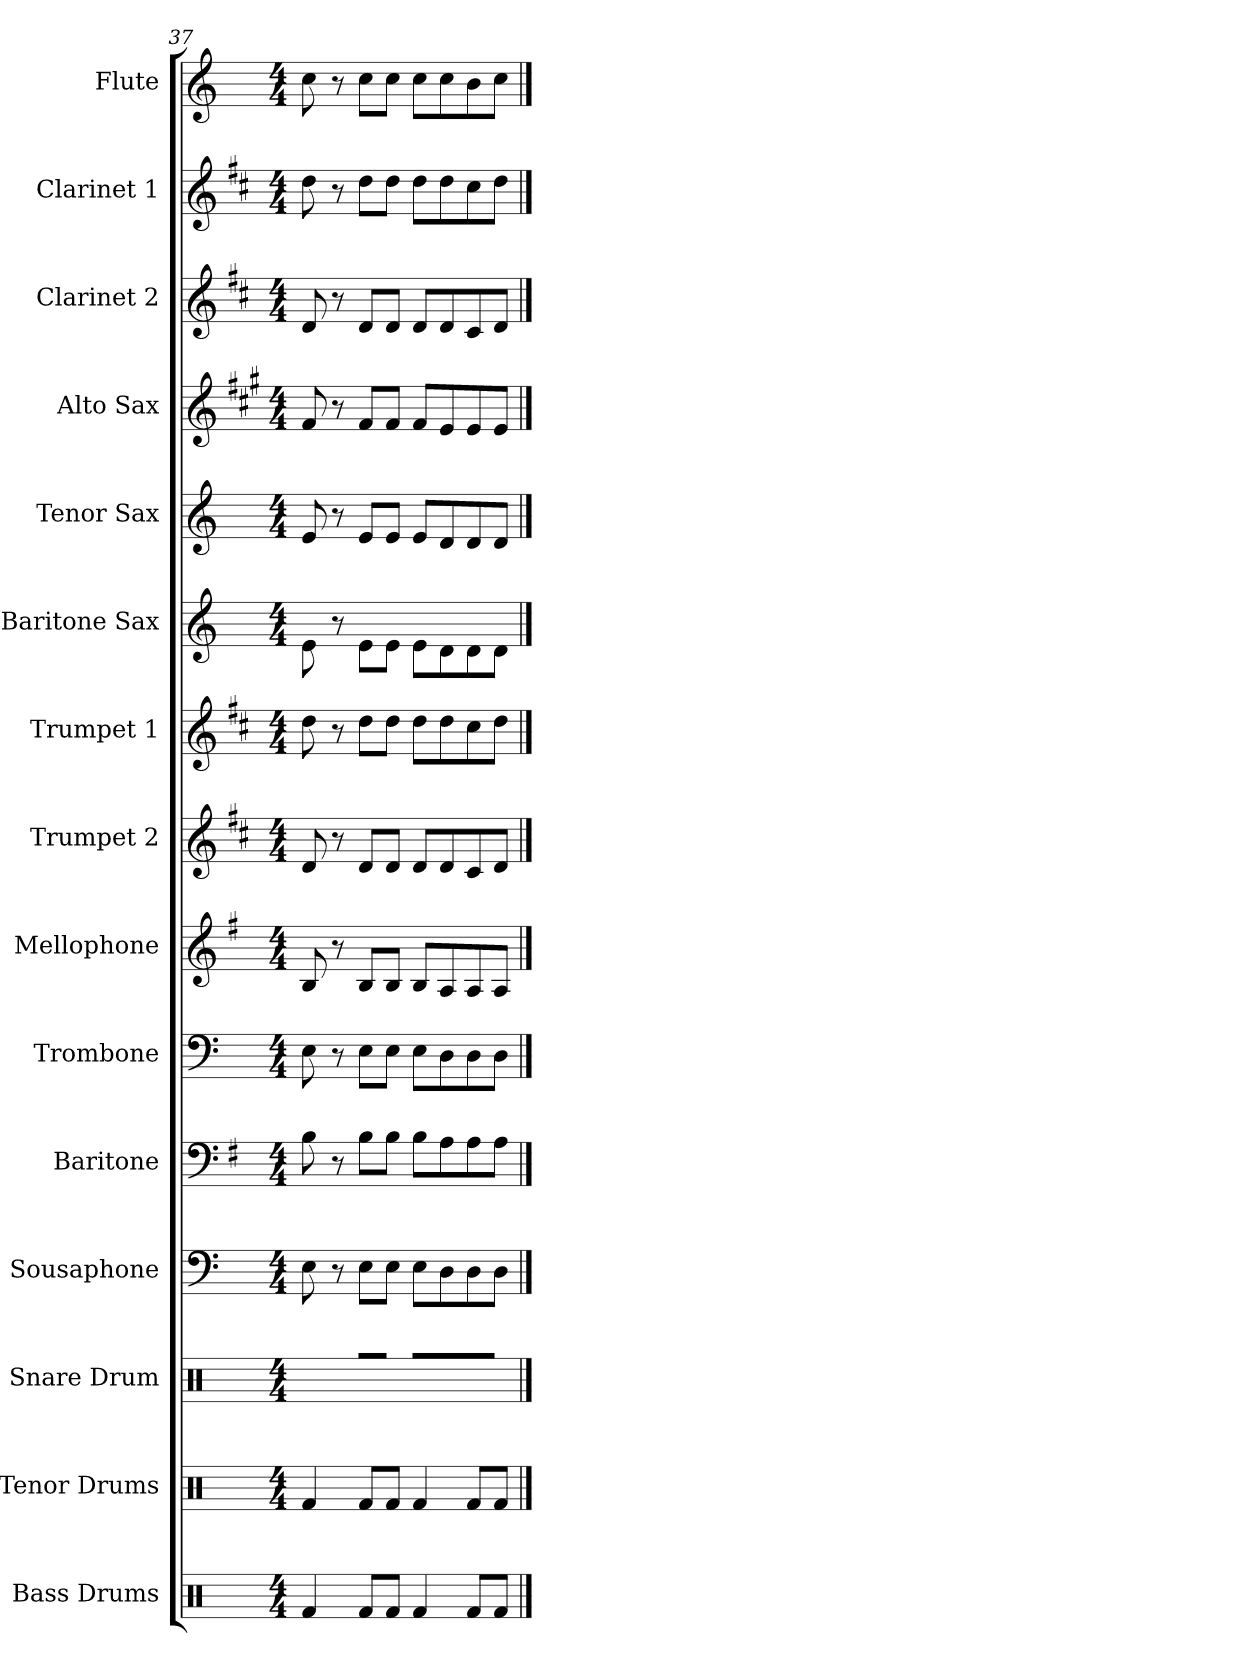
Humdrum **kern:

**kern	**kern	**kern	**kern	**dynam	**kern	**dynam	**kern	**dynam	**kern	**dynam	**kern	**dynam	**kern	**dynam	**kern	**dynam	**kern	**dynam	**kern	**dynam	**kern	**dynam	**kern	**dynam	**kern	**dynam
*part15	*part14	*part13	*part12	*part12	*part11	*part11	*part10	*part10	*part9	*part9	*part8	*part8	*part7	*part7	*part6	*part6	*part5	*part5	*part4	*part4	*part3	*part3	*part2	*part2	*part1	*part1
*staff15	*staff14	*staff13	*staff12	*staff12	*staff11	*staff11	*staff10	*staff10	*staff9	*staff9	*staff8	*staff8	*staff7	*staff7	*staff6	*staff6	*staff5	*staff5	*staff4	*staff4	*staff3	*staff3	*staff2	*staff2	*staff1	*staff1
*I"Bass Drums	*I"Tenor Drums	*I"Snare Drum	*I"Sousaphone	*	*I"Baritone	*	*I"Trombone	*	*I"Mellophone	*	*I"Trumpet 2	*	*I"Trumpet 1	*	*I"Baritone Sax	*	*I"Tenor Sax	*	*I"Alto Sax	*	*I"Clarinet 2	*	*I"Clarinet 1	*	*I"Flute	*
*I'B.D.	*I'T.D.	*I'S.D.	*I'Sphn.	*	*I'Btn.	*	*I'Tbn.	*	*I'Mph.	*	*I'Tpt. 2	*	*I'Tpt. 1	*	*I'Bar. Sax.	*	*I'T. Sax.	*	*I'A. Sax.	*	*I'Cl. 2	*	*I'Cl. 1	*	*I'Fl.	*
*clefX	*clefX	*clefX	*clefF4	*	*clefF4	*	*clefF4	*	*clefG2	*	*clefG2	*	*clefG2	*	*clefG2	*	*clefG2	*	*clefG2	*	*clefG2	*	*clefG2	*	*clefG2	*
*	*	*	*	*	*ITrd4c7	*	*	*	*ITrd4c7	*	*ITrd1c2	*	*ITrd1c2	*	*ITrd12c21	*	*ITrd8c14	*	*ITrd5c9	*	*ITrd1c2	*	*ITrd1c2	*	*	*
*k[]	*k[]	*k[]	*k[]	*	*k[]	*	*k[]	*	*k[]	*	*k[]	*	*k[]	*	*k[]	*	*k[]	*	*k[]	*	*k[]	*	*k[]	*	*k[]	*
*M4/4	*M4/4	*M4/4	*M4/4	*	*M4/4	*	*M4/4	*	*M4/4	*	*M4/4	*	*M4/4	*	*M4/4	*	*M4/4	*	*M4/4	*	*M4/4	*	*M4/4	*	*M4/4	*
=37	=37	=37	=37	=37	=37	=37	=37	=37	=37	=37	=37	=37	=37	=37	=37	=37	=37	=37	=37	=37	=37	=37	=37	=37	=37	=37
!	!	!	!	!LO:DY:b	!	!	!	!	!	!	!	!	!	!	!	!	!	!	!	!	!	!	!	!	!	!
!	!	!	!	!LO:DY:n=1:b	!	!	!	!	!	!	!	!	!	!	!	!	!	!	!	!	!	!	!	!	!	!
!	!	!	!	!LO:DY:n=2:b	!	!LO:DY:b	!	!	!	!	!	!	!	!	!	!	!	!	!	!	!	!	!	!	!	!
!	!	!	!	!	!	!LO:DY:n=1:b	!	!	!	!	!	!	!	!	!	!	!	!	!	!	!	!	!	!	!	!
!	!	!	!	!	!	!LO:DY:n=2:b	!	!LO:DY:b	!	!	!	!	!	!	!	!	!	!	!	!	!	!	!	!	!	!
!	!	!	!	!	!	!	!	!LO:DY:n=1:b	!	!	!	!	!	!	!	!	!	!	!	!	!	!	!	!	!	!
!	!	!	!	!	!	!	!	!LO:DY:n=2:b	!	!LO:DY:b	!	!	!	!	!	!	!	!	!	!	!	!	!	!	!	!
!	!	!	!	!	!	!	!	!	!	!LO:DY:n=1:b	!	!	!	!	!	!	!	!	!	!	!	!	!	!	!	!
!	!	!	!	!	!	!	!	!	!	!LO:DY:n=2:b	!	!LO:DY:b	!	!	!	!	!	!	!	!	!	!	!	!	!	!
!	!	!	!	!	!	!	!	!	!	!	!	!LO:DY:n=1:b	!	!	!	!	!	!	!	!	!	!	!	!	!	!
!	!	!	!	!	!	!	!	!	!	!	!	!LO:DY:n=2:b	!	!LO:DY:b	!	!	!	!	!	!	!	!	!	!	!	!
!	!	!	!	!	!	!	!	!	!	!	!	!	!	!LO:DY:n=1:b	!	!	!	!	!	!	!	!	!	!	!	!
!	!	!	!	!	!	!	!	!	!	!	!	!	!	!LO:DY:n=2:b	!	!LO:DY:b	!	!	!	!	!	!	!	!	!	!
!	!	!	!	!	!	!	!	!	!	!	!	!	!	!	!	!LO:DY:n=1:b	!	!	!	!	!	!	!	!	!	!
!	!	!	!	!	!	!	!	!	!	!	!	!	!	!	!	!LO:DY:n=2:b	!	!LO:DY:b	!	!	!	!	!	!	!	!
!	!	!	!	!	!	!	!	!	!	!	!	!	!	!	!	!	!	!LO:DY:n=1:b	!	!	!	!	!	!	!	!
!	!	!	!	!	!	!	!	!	!	!	!	!	!	!	!	!	!	!LO:DY:n=2:b	!	!LO:DY:b	!	!	!	!	!	!
!	!	!	!	!	!	!	!	!	!	!	!	!	!	!	!	!	!	!	!	!LO:DY:n=1:b	!	!	!	!	!	!
!	!	!	!	!	!	!	!	!	!	!	!	!	!	!	!	!	!	!	!	!LO:DY:n=2:b	!	!LO:DY:b	!	!	!	!
!	!	!	!	!	!	!	!	!	!	!	!	!	!	!	!	!	!	!	!	!	!	!LO:DY:n=1:b	!	!	!	!
!	!	!	!	!	!	!	!	!	!	!	!	!	!	!	!	!	!	!	!	!	!	!LO:DY:n=2:b	!	!LO:DY:b	!	!
!	!	!	!	!	!	!	!	!	!	!	!	!	!	!	!	!	!	!	!	!	!	!	!	!LO:DY:n=1:b	!	!
!	!	!	!	!	!	!	!	!	!	!	!	!	!	!	!	!	!	!	!	!	!	!	!	!LO:DY:n=2:b	!	!LO:DY:b
!	!	!	!	!	!	!	!	!	!	!	!	!	!	!	!	!	!	!	!	!	!	!	!	!	!	!LO:DY:n=1:b
!	!	!	!	!	!	!	!	!	!	!	!	!	!	!	!	!	!	!	!	!	!	!	!	!	!	!LO:DY:n=2:b
4Rf/	4Rf/	4R/	8E\	mp mp mp	8E\	mp mp mp	8E\	mp mp mp	8E/	mp mp mp	8c/	mp mp mp	8cc\	mp mp mp	8E\	mp mp mp	8E/	mp mp mp	8A/	mp mp mp	8c/	mp mp mp	8cc\	mp mp mp	8cc\	mp mp mp
.	.	.	8r	.	8r	.	8r	.	8r	.	8r	.	8r	.	8r	.	8r	.	8r	.	8r	.	8r	.	8r	.
8Rf/L	8Rf/L	8R/L	8E\L	.	8E\L	.	8E\L	.	8E/L	.	8c/L	.	8cc\L	.	8E\L	.	8E/L	.	8A/L	.	8c/L	.	8cc\L	.	8cc\L	.
8Rf/J	8Rf/J	8R/J	8E\J	.	8E\J	.	8E\J	.	8E/J	.	8c/J	.	8cc\J	.	8E\J	.	8E/J	.	8A/J	.	8c/J	.	8cc\J	.	8cc\J	.
4Rf/	4Rf/	8R/L	8E\L	.	8E\L	.	8E\L	.	8E/L	.	8c/L	.	8cc\L	.	8E\L	.	8E/L	.	8A/L	.	8c/L	.	8cc\L	.	8cc\L	.
.	.	8R/	8D\	.	8D\	.	8D\	.	8D/	.	8c/	.	8cc\	.	8D\	.	8D/	.	8G/	.	8c/	.	8cc\	.	8cc\	.
8Rf/L	8Rf/L	8R/	8D\	.	8D\	.	8D\	.	8D/	.	8B/	.	8b\	.	8D\	.	8D/	.	8G/	.	8B/	.	8b\	.	8b\	.
8Rf/J	8Rf/J	8R/J	8D\J	.	8D\J	.	8D\J	.	8D/J	.	8c/J	.	8cc\J	.	8D\J	.	8D/J	.	8G/J	.	8c/J	.	8cc\J	.	8cc\J	.
==	==	==	==	==	==	==	==	==	==	==	==	==	==	==	==	==	==	==	==	==	==	==	==	==	==	==
*-	*-	*-	*-	*-	*-	*-	*-	*-	*-	*-	*-	*-	*-	*-	*-	*-	*-	*-	*-	*-	*-	*-	*-	*-	*-	*-
